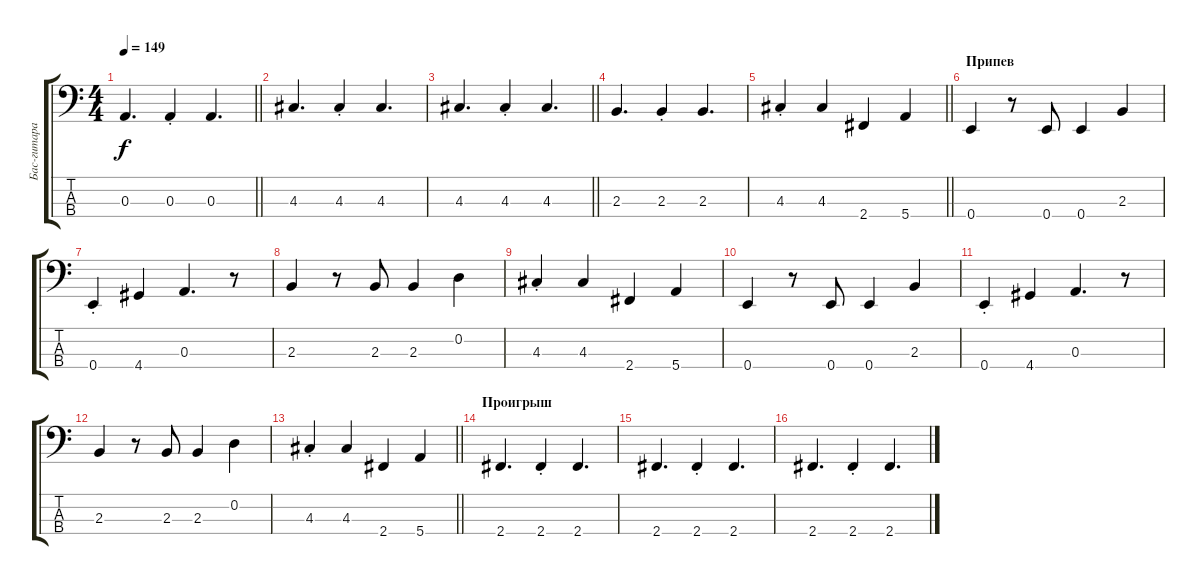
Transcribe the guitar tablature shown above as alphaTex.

\track ("Бас-гитара" "Бас-гитара") {instrument electricbassfinger}
\staff {score tabs}
\tuning (G2 D2 A1 E1) {hide}
\ts (4 4)
\tempo 149
\clef f4
\barLineRight lightlight
\ks c
0.3.4{d dy f} 0.3{st}.4 0.3.4{d} |
4.3.4{d} 4.3{st}.4 4.3.4{d} |
\barLineRight lightlight
4.3.4{d} 4.3{st}.4 4.3.4{d} |
2.3.4{d} 2.3{st}.4 2.3.4{d} |
\barLineRight lightlight
4.3{st}.4 4.3.4 2.4.4 5.4.4 |
\section ("" "Припев")
0.4.4 r.8 0.4.8 0.4.4 2.3.4 |
0.4{st}.4 4.4.4 0.3.4{d} r.8 |
2.3.4 r.8 2.3.8 2.3.4 0.2.4 |
4.3{st}.4 4.3.4 2.4.4 5.4.4 |
0.4.4 r.8 0.4.8 0.4.4 2.3.4 |
0.4{st}.4 4.4.4 0.3.4{d} r.8 |
2.3.4 r.8 2.3.8 2.3.4 0.2.4 |
\barLineRight lightlight
4.3{st}.4 4.3.4 2.4.4 5.4.4 |
\section ("" "Проигрыш")
2.4.4{d} 2.4{st}.4 2.4.4{d} |
2.4.4{d} 2.4{st}.4 2.4.4{d} |
2.4.4{d} 2.4{st}.4 2.4.4{d}
